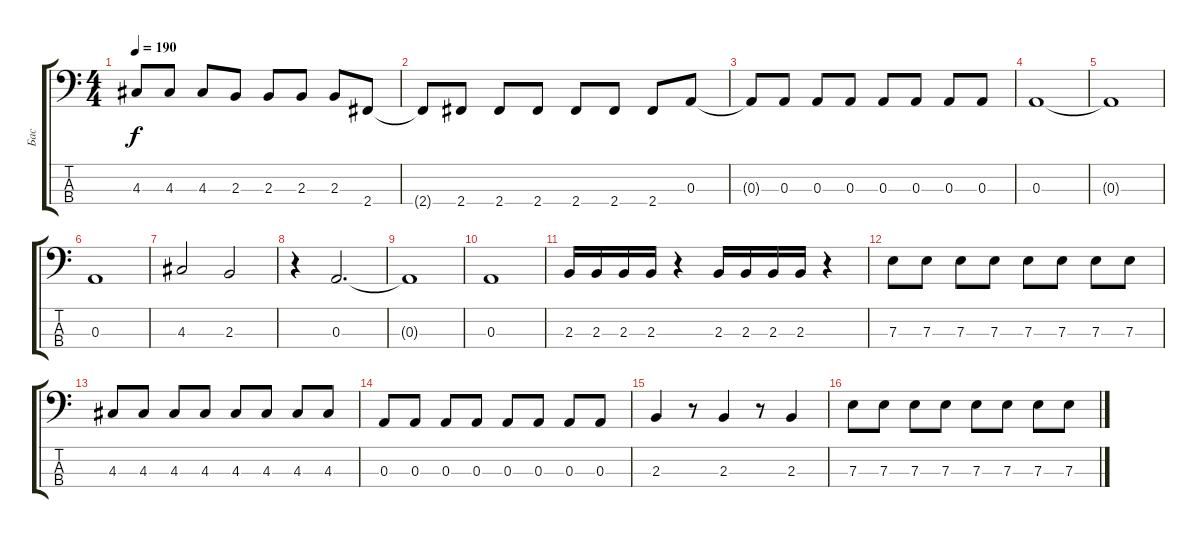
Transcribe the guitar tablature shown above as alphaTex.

\track ("Бас" "Бас") {instrument electricbasspick}
\staff {score tabs}
\tuning (G2 D2 A1 E1) {hide}
\ts (4 4)
\tempo 190
\clef f4
\ks c
4.3.8{dy f} 4.3.8 4.3.8 2.3.8 2.3.8 2.3.8 2.3.8 2.4.8 |
2.4{t}.8 2.4.8 2.4.8 2.4.8 2.4.8 2.4.8 2.4.8 0.3.8 |
0.3{t}.8 0.3.8 0.3.8 0.3.8 0.3.8 0.3.8 0.3.8 0.3.8 |
0.3.1 |
0.3{t}.1 |
0.3.1 |
4.3.2 2.3.2 |
r.4 0.3.2{d} |
0.3{t}.1 |
0.3.1 |
2.3.16 2.3.16 2.3.16 2.3.16 r.4 2.3.16 2.3.16 2.3.16 2.3.16 r.4 |
7.3.8 7.3.8 7.3.8 7.3.8 7.3.8 7.3.8 7.3.8 7.3.8 |
4.3.8 4.3.8 4.3.8 4.3.8 4.3.8 4.3.8 4.3.8 4.3.8 |
0.3.8 0.3.8 0.3.8 0.3.8 0.3.8 0.3.8 0.3.8 0.3.8 |
2.3.4 r.8 2.3.4 r.8 2.3.4 |
7.3.8 7.3.8 7.3.8 7.3.8 7.3.8 7.3.8 7.3.8 7.3.8
